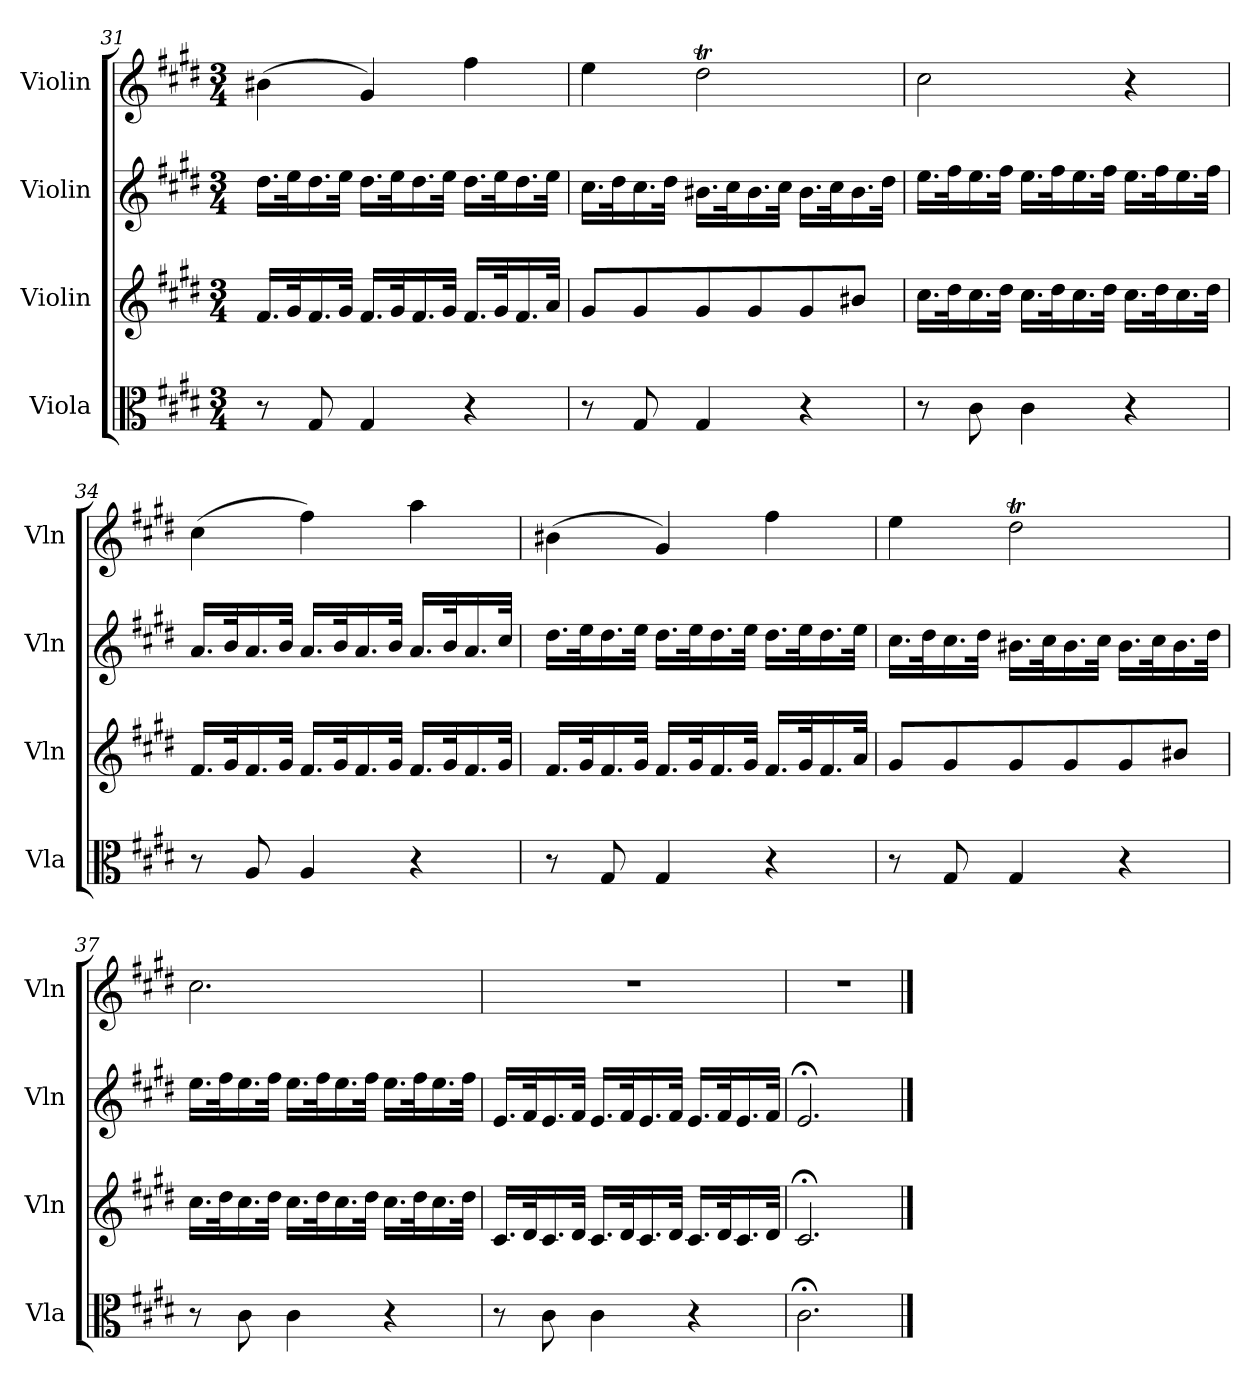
**kern	**kern	**kern	**kern
*part4	*part3	*part2	*part1
*staff4	*staff3	*staff2	*staff1
*I"Viola	*I"Violin	*I"Violin	*I"Violin
*I'Vla	*I'Vln	*I'Vln	*I'Vln
*clefC3	*clefG2	*clefG2	*clefG2
*k[f#c#g#d#]	*k[f#c#g#d#]	*k[f#c#g#d#]	*k[f#c#g#d#]
*c#:	*c#:	*c#:	*c#:
*M3/4	*M3/4	*M3/4	*M3/4
=31	=31	=31	=31
8r	16.f#/LL	16.dd#\LL	(4b#X\
.	32g#/K	32ee\K	.
8G#/	16.f#/	16.dd#\	.
.	32g#/JJk	32ee\JJk	.
4G#/	16.f#/LL	16.dd#\LL	4g#/)
.	32g#/K	32ee\K	.
.	16.f#/	16.dd#\	.
.	32g#/JJk	32ee\JJk	.
4r	16.f#/LL	16.dd#\LL	4ff#\
.	32g#/K	32ee\K	.
.	16.f#/	16.dd#\	.
.	32a/JJk	32ee\JJk	.
=32	=32	=32	=32
8r	8g#/L	16.cc#\LL	4ee\
.	.	32dd#\K	.
8G#/	8g#/	16.cc#\	.
.	.	32dd#\JJk	.
4G#/	8g#/	16.b#X\LL	2dd#t\
.	.	32cc#\K	.
.	8g#/	16.b#\	.
.	.	32cc#\JJk	.
4r	8g#/	16.b#\LL	.
.	.	32cc#\K	.
.	8b#X/J	16.b#\	.
.	.	32dd#\JJk	.
=33	=33	=33	=33
8r	16.cc#\LL	16.ee\LL	2cc#\
.	32dd#\K	32ff#\K	.
8c#\	16.cc#\	16.ee\	.
.	32dd#\JJk	32ff#\JJk	.
4c#\	16.cc#\LL	16.ee\LL	.
.	32dd#\K	32ff#\K	.
.	16.cc#\	16.ee\	.
.	32dd#\JJk	32ff#\JJk	.
4r	16.cc#\LL	16.ee\LL	4r
.	32dd#\K	32ff#\K	.
.	16.cc#\	16.ee\	.
.	32dd#\JJk	32ff#\JJk	.
=34	=34	=34	=34
8r	16.f#/LL	16.a/LL	(4cc#\
.	32g#/K	32b/K	.
8A/	16.f#/	16.a/	.
.	32g#/JJk	32b/JJk	.
4A/	16.f#/LL	16.a/LL	4ff#\)
.	32g#/K	32b/K	.
.	16.f#/	16.a/	.
.	32g#/JJk	32b/JJk	.
4r	16.f#/LL	16.a/LL	4aa\
.	32g#/K	32b/K	.
.	16.f#/	16.a/	.
.	32g#/JJk	32cc#/JJk	.
=35	=35	=35	=35
8r	16.f#/LL	16.dd#\LL	(4b#X\
.	32g#/K	32ee\K	.
8G#/	16.f#/	16.dd#\	.
.	32g#/JJk	32ee\JJk	.
4G#/	16.f#/LL	16.dd#\LL	4g#/)
.	32g#/K	32ee\K	.
.	16.f#/	16.dd#\	.
.	32g#/JJk	32ee\JJk	.
4r	16.f#/LL	16.dd#\LL	4ff#\
.	32g#/K	32ee\K	.
.	16.f#/	16.dd#\	.
.	32a/JJk	32ee\JJk	.
=36	=36	=36	=36
8r	8g#/L	16.cc#\LL	4ee\
.	.	32dd#\K	.
8G#/	8g#/	16.cc#\	.
.	.	32dd#\JJk	.
4G#/	8g#/	16.b#X\LL	2dd#t\
.	.	32cc#\K	.
.	8g#/	16.b#\	.
.	.	32cc#\JJk	.
4r	8g#/	16.b#\LL	.
.	.	32cc#\K	.
.	8b#X/J	16.b#\	.
.	.	32dd#\JJk	.
=37	=37	=37	=37
8r	16.cc#\LL	16.ee\LL	2.cc#\
.	32dd#\K	32ff#\K	.
8c#\	16.cc#\	16.ee\	.
.	32dd#\JJk	32ff#\JJk	.
4c#\	16.cc#\LL	16.ee\LL	.
.	32dd#\K	32ff#\K	.
.	16.cc#\	16.ee\	.
.	32dd#\JJk	32ff#\JJk	.
4r	16.cc#\LL	16.ee\LL	.
.	32dd#\K	32ff#\K	.
.	16.cc#\	16.ee\	.
.	32dd#\JJk	32ff#\JJk	.
=38	=38	=38	=38
8r	16.c#/LL	16.e/LL	2.r
.	32d#/K	32f#/K	.
8c#\	16.c#/	16.e/	.
.	32d#/JJk	32f#/JJk	.
4c#\	16.c#/LL	16.e/LL	.
.	32d#/K	32f#/K	.
.	16.c#/	16.e/	.
.	32d#/JJk	32f#/JJk	.
4r	16.c#/LL	16.e/LL	.
.	32d#/K	32f#/K	.
.	16.c#/	16.e/	.
.	32d#/JJk	32f#/JJk	.
=39	=39	=39	=39
2.c#;<\	2.c#;</	2.e;</	2.r
==	==	==	==
*-	*-	*-	*-
